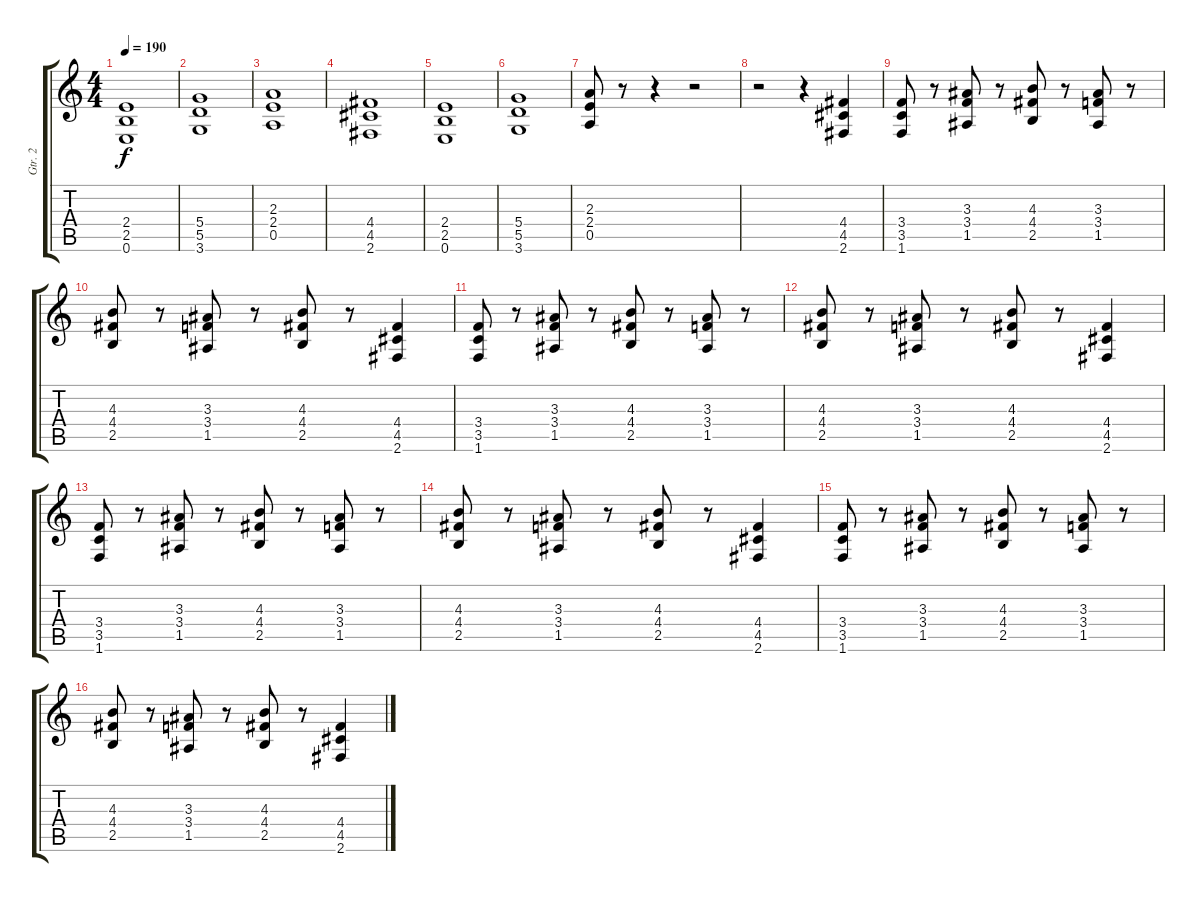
\track ("Gtr. 2" "Gtr. 2") {instrument distortionguitar}
\staff {score tabs}
\tuning (E4 B3 G3 D3 A2 E2) {hide}
\ts (4 4)
\tempo 190
\clef g2
\ks c
(2.4 2.5 0.6).1{dy f} |
(5.4 5.5 3.6).1 |
(2.3 2.4 0.5).1 |
(4.4 4.5 2.6).1 |
(2.4 2.5 0.6).1 |
(5.4 5.5 3.6).1 |
(2.3 2.4 0.5).8 r.8 r.4 r.2 |
r.2 r.4 (4.4 4.5 2.6).4 |
(3.4 3.5 1.6).8{volume 14} r.8 (3.3 3.4 1.5).8 r.8 (4.3 4.4 2.5).8 r.8 (3.3 3.4 1.5).8 r.8 |
(4.3 4.4 2.5).8 r.8 (3.3 3.4 1.5).8 r.8 (4.3 4.4 2.5).8 r.8 (4.4 4.5 2.6).4 |
(3.4 3.5 1.6).8 r.8 (3.3 3.4 1.5).8 r.8 (4.3 4.4 2.5).8 r.8 (3.3 3.4 1.5).8 r.8 |
(4.3 4.4 2.5).8 r.8 (3.3 3.4 1.5).8 r.8 (4.3 4.4 2.5).8 r.8 (4.4 4.5 2.6).4 |
(3.4 3.5 1.6).8 r.8 (3.3 3.4 1.5).8 r.8 (4.3 4.4 2.5).8 r.8 (3.3 3.4 1.5).8 r.8 |
(4.3 4.4 2.5).8 r.8 (3.3 3.4 1.5).8 r.8 (4.3 4.4 2.5).8 r.8 (4.4 4.5 2.6).4 |
(3.4 3.5 1.6).8 r.8 (3.3 3.4 1.5).8 r.8 (4.3 4.4 2.5).8 r.8 (3.3 3.4 1.5).8 r.8 |
(4.3 4.4 2.5).8 r.8 (3.3 3.4 1.5).8 r.8 (4.3 4.4 2.5).8 r.8 (4.4 4.5 2.6).4
